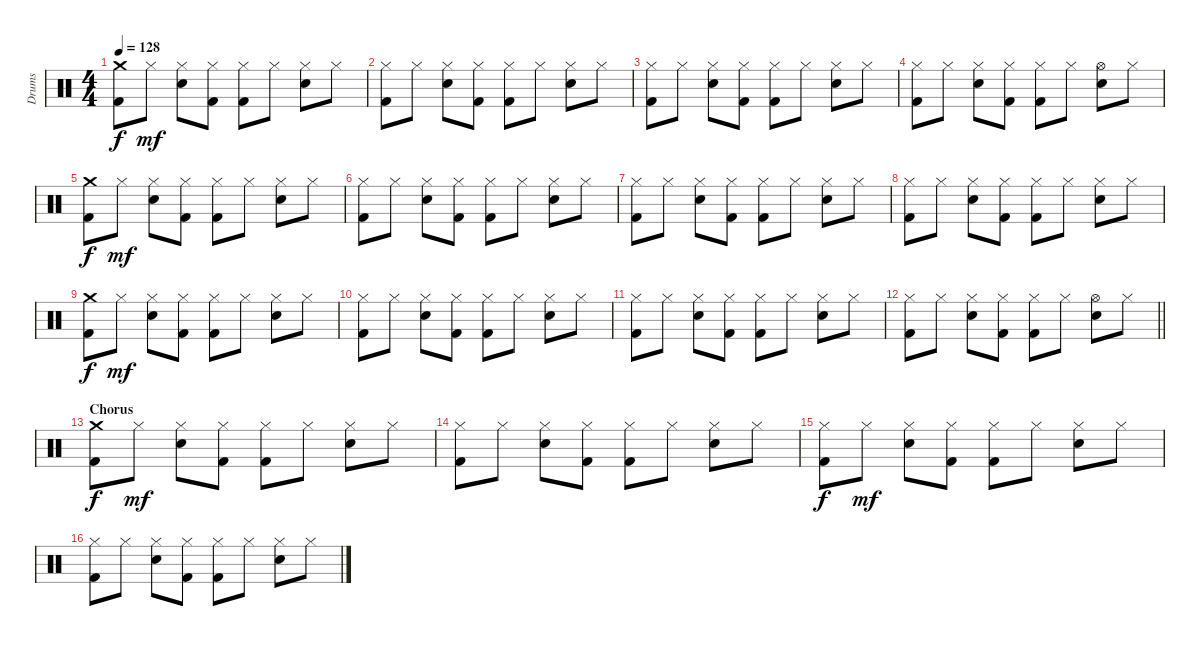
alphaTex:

\track ("Drums" "Drums") {instrument percussion}
\staff {score}
\articulation defaults
\ts (4 4)
\tempo 128
\clef neutral
\ks c
("Crash medium (hit)" "Kick (hit) 2").8{dy f} "Hi-Hat (closed)".8{dy mf} ("Hi-Hat (closed)" "Snare (hit) 2").8 ("Hi-Hat (closed)" "Kick (hit) 2").8 ("Hi-Hat (closed)" "Kick (hit) 2").8 "Hi-Hat (closed)".8 ("Hi-Hat (closed)" "Snare (hit) 2").8 "Hi-Hat (closed)".8 |
("Hi-Hat (closed)" "Kick (hit) 2").8 "Hi-Hat (closed)".8 ("Hi-Hat (closed)" "Snare (hit) 2").8 ("Hi-Hat (closed)" "Kick (hit) 2").8 ("Hi-Hat (closed)" "Kick (hit) 2").8 "Hi-Hat (closed)".8 ("Hi-Hat (closed)" "Snare (hit) 2").8 "Hi-Hat (closed)".8 |
("Hi-Hat (closed)" "Kick (hit) 2").8 "Hi-Hat (closed)".8 ("Hi-Hat (closed)" "Snare (hit) 2").8 ("Hi-Hat (closed)" "Kick (hit) 2").8 ("Hi-Hat (closed)" "Kick (hit) 2").8 "Hi-Hat (closed)".8 ("Hi-Hat (closed)" "Snare (hit) 2").8 "Hi-Hat (closed)".8 |
("Hi-Hat (closed)" "Kick (hit) 2").8 "Hi-Hat (closed)".8 ("Hi-Hat (closed)" "Snare (hit) 2").8 ("Hi-Hat (closed)" "Kick (hit) 2").8 ("Hi-Hat (closed)" "Kick (hit) 2").8 "Hi-Hat (closed)".8 ("Hi-Hat (open)" "Snare (hit) 2").8 "Hi-Hat (closed)".8 |
("Crash medium (hit)" "Kick (hit) 2").8{dy f} "Hi-Hat (closed)".8{dy mf} ("Hi-Hat (closed)" "Snare (hit) 2").8 ("Hi-Hat (closed)" "Kick (hit) 2").8 ("Hi-Hat (closed)" "Kick (hit) 2").8 "Hi-Hat (closed)".8 ("Hi-Hat (closed)" "Snare (hit) 2").8 "Hi-Hat (closed)".8 |
("Hi-Hat (closed)" "Kick (hit) 2").8 "Hi-Hat (closed)".8 ("Hi-Hat (closed)" "Snare (hit) 2").8 ("Hi-Hat (closed)" "Kick (hit) 2").8 ("Hi-Hat (closed)" "Kick (hit) 2").8 "Hi-Hat (closed)".8 ("Hi-Hat (closed)" "Snare (hit) 2").8 "Hi-Hat (closed)".8 |
("Hi-Hat (closed)" "Kick (hit) 2").8 "Hi-Hat (closed)".8 ("Hi-Hat (closed)" "Snare (hit) 2").8 ("Hi-Hat (closed)" "Kick (hit) 2").8 ("Hi-Hat (closed)" "Kick (hit) 2").8 "Hi-Hat (closed)".8 ("Hi-Hat (closed)" "Snare (hit) 2").8 "Hi-Hat (closed)".8 |
("Hi-Hat (closed)" "Kick (hit) 2").8 "Hi-Hat (closed)".8 ("Hi-Hat (closed)" "Snare (hit) 2").8 ("Hi-Hat (closed)" "Kick (hit) 2").8 ("Hi-Hat (closed)" "Kick (hit) 2").8 "Hi-Hat (closed)".8 ("Hi-Hat (closed)" "Snare (hit) 2").8 "Hi-Hat (closed)".8 |
("Crash medium (hit)" "Kick (hit) 2").8{dy f} "Hi-Hat (closed)".8{dy mf} ("Hi-Hat (closed)" "Snare (hit) 2").8 ("Hi-Hat (closed)" "Kick (hit) 2").8 ("Hi-Hat (closed)" "Kick (hit) 2").8 "Hi-Hat (closed)".8 ("Hi-Hat (closed)" "Snare (hit) 2").8 "Hi-Hat (closed)".8 |
("Hi-Hat (closed)" "Kick (hit) 2").8 "Hi-Hat (closed)".8 ("Hi-Hat (closed)" "Snare (hit) 2").8 ("Hi-Hat (closed)" "Kick (hit) 2").8 ("Hi-Hat (closed)" "Kick (hit) 2").8 "Hi-Hat (closed)".8 ("Hi-Hat (closed)" "Snare (hit) 2").8 "Hi-Hat (closed)".8 |
("Hi-Hat (closed)" "Kick (hit) 2").8 "Hi-Hat (closed)".8 ("Hi-Hat (closed)" "Snare (hit) 2").8 ("Hi-Hat (closed)" "Kick (hit) 2").8 ("Hi-Hat (closed)" "Kick (hit) 2").8 "Hi-Hat (closed)".8 ("Hi-Hat (closed)" "Snare (hit) 2").8 "Hi-Hat (closed)".8 |
\barLineRight lightlight
("Hi-Hat (closed)" "Kick (hit) 2").8 "Hi-Hat (closed)".8 ("Hi-Hat (closed)" "Snare (hit) 2").8 ("Hi-Hat (closed)" "Kick (hit) 2").8 ("Hi-Hat (closed)" "Kick (hit) 2").8 "Hi-Hat (closed)".8 ("Hi-Hat (open)" "Snare (hit) 2").8 "Hi-Hat (closed)".8 |
\section ("" "Chorus")
("Crash medium (hit)" "Kick (hit) 2").8{dy f} "Hi-Hat (closed)".8{dy mf} ("Hi-Hat (closed)" "Snare (hit) 2").8 ("Hi-Hat (closed)" "Kick (hit) 2").8 ("Hi-Hat (closed)" "Kick (hit) 2").8 "Hi-Hat (closed)".8 ("Hi-Hat (closed)" "Snare (hit) 2").8 "Hi-Hat (closed)".8 |
("Hi-Hat (closed)" "Kick (hit) 2").8 "Hi-Hat (closed)".8 ("Hi-Hat (closed)" "Snare (hit) 2").8 ("Hi-Hat (closed)" "Kick (hit) 2").8 ("Hi-Hat (closed)" "Kick (hit) 2").8 "Hi-Hat (closed)".8 ("Hi-Hat (closed)" "Snare (hit) 2").8 "Hi-Hat (closed)".8 |
("Hi-Hat (closed)" "Kick (hit) 2").8{dy f} "Hi-Hat (closed)".8{dy mf} ("Hi-Hat (closed)" "Snare (hit) 2").8 ("Hi-Hat (closed)" "Kick (hit) 2").8 ("Hi-Hat (closed)" "Kick (hit) 2").8 "Hi-Hat (closed)".8 ("Hi-Hat (closed)" "Snare (hit) 2").8 "Hi-Hat (closed)".8 |
("Hi-Hat (closed)" "Kick (hit) 2").8 "Hi-Hat (closed)".8 ("Hi-Hat (closed)" "Snare (hit) 2").8 ("Hi-Hat (closed)" "Kick (hit) 2").8 ("Hi-Hat (closed)" "Kick (hit) 2").8 "Hi-Hat (closed)".8 ("Hi-Hat (closed)" "Snare (hit) 2").8 "Hi-Hat (closed)".8
